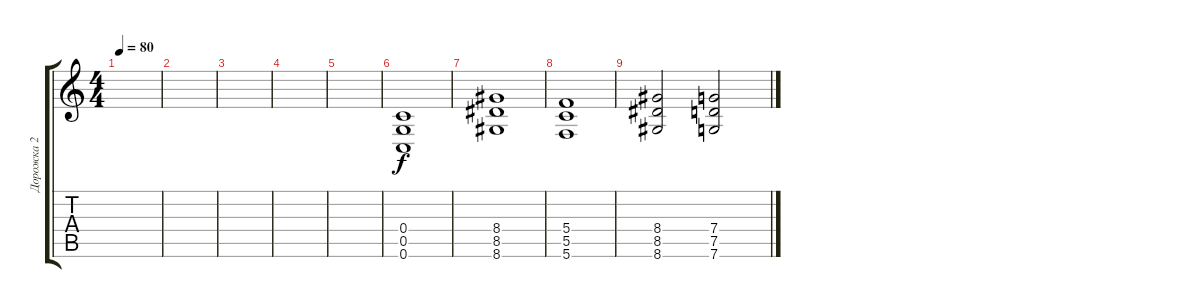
\track ("Дорожка 2" "Дорожка 2") {instrument overdrivenguitar}
\staff {score tabs}
\tuning (D4 A3 F3 C3 G2 C2) {hide}
\ts (4 4)
\tempo 80
\clef g2
\ks c
|
|
|
|
|
(0.4 0.5 0.6).1 |
(8.4 8.5 8.6).1 |
(5.4 5.5 5.6).1 |
(8.4 8.5 8.6).2 (7.4 7.5 7.6).2
